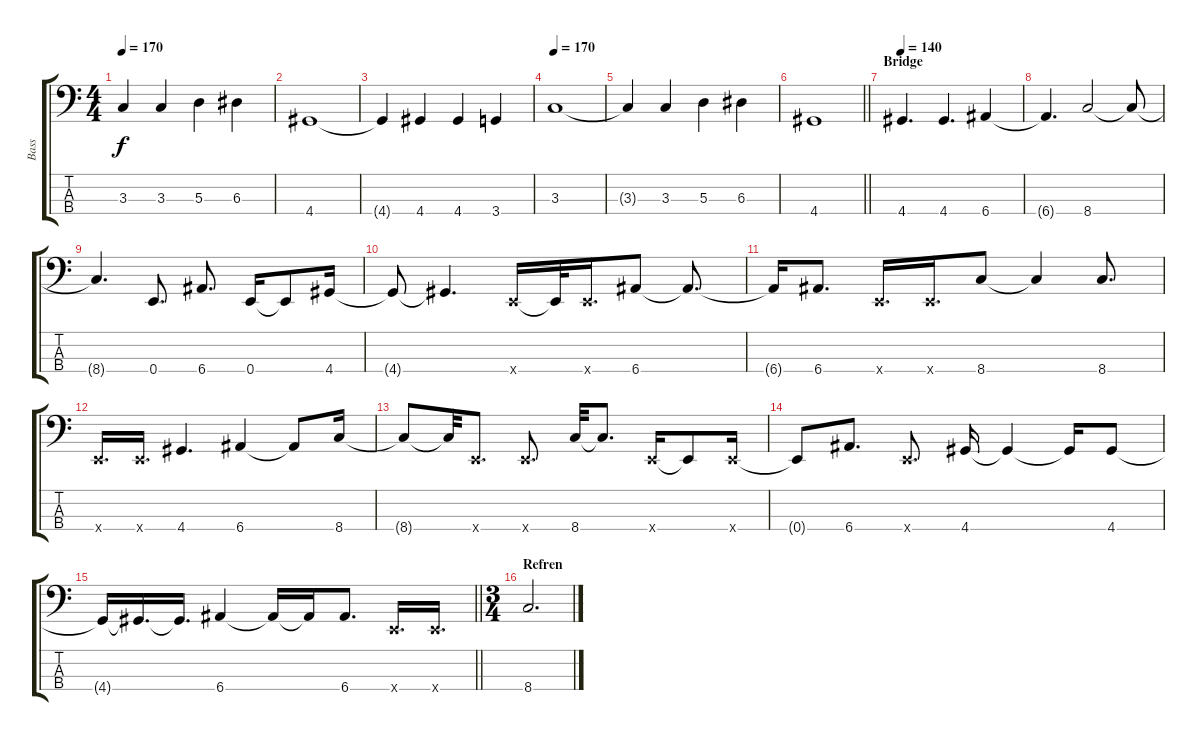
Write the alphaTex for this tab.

\track ("Bass" "Bass") {instrument electricbassfinger}
\staff {score tabs}
\tuning (G2 D2 A1 E1) {hide}
\ts (4 4)
\tempo 170
\clef f4
\ks c
3.3{t}.4{dy f} 3.3.4 5.3.4 6.3.4 |
4.4.1 |
4.4{t}.4 4.4.4 4.4.4 3.4.4 |
\tempo 170
3.3.1 |
3.3{t}.4 3.3.4 5.3.4 6.3.4 |
\barLineRight lightlight
4.4.1 |
\section ("" "Bridge")
\tempo 140
4.4.4{d} 4.4.4{d} 6.4.4 |
6.4{t}.4{d} 8.4.2 8.4{t}.8 |
8.4{t}.4{d} 0.4.8{d} 6.4.8{d} 0.4.16 0.4{t}.8 4.4.16 |
4.4{t}.8 4.4{t}.4{d} 0.4{x}.16 0.4{t}.32 0.4{x}.16{d} 6.4.8 6.4{t}.8{d} |
6.4{t}.16 6.4.8{d} 0.4{x}.16{d} 0.4{x}.16{d} 8.4.8 8.4{t}.4 8.4.8{d} |
0.4{x}.16{d} 0.4{x}.16{d} 4.4.4{d} 6.4.4 6.4{t}.8 8.4.16 |
8.4{t}.8 8.4{t}.32 0.4{x}.8{d} 0.4{x}.8{d} 8.4.32 8.4{t}.8{d} 0.4{x}.16 0.4{t}.8 0.4{x}.16 |
0.4{t}.8 6.4.8{d} 0.4{x}.8{d} 4.4.16 4.4{t}.4 4.4{t}.16 4.4.8 |
\barLineRight lightlight
4.4{t}.16 4.4{t}.16{d} 4.4{t}.16{d} 6.4.4 6.4{t}.16 6.4{t}.16 6.4.8{d} 0.4{x}.16{d} 0.4{x}.16{d} |
\ts (3 4)
\section ("" "Refren")
8.4.2{d}
